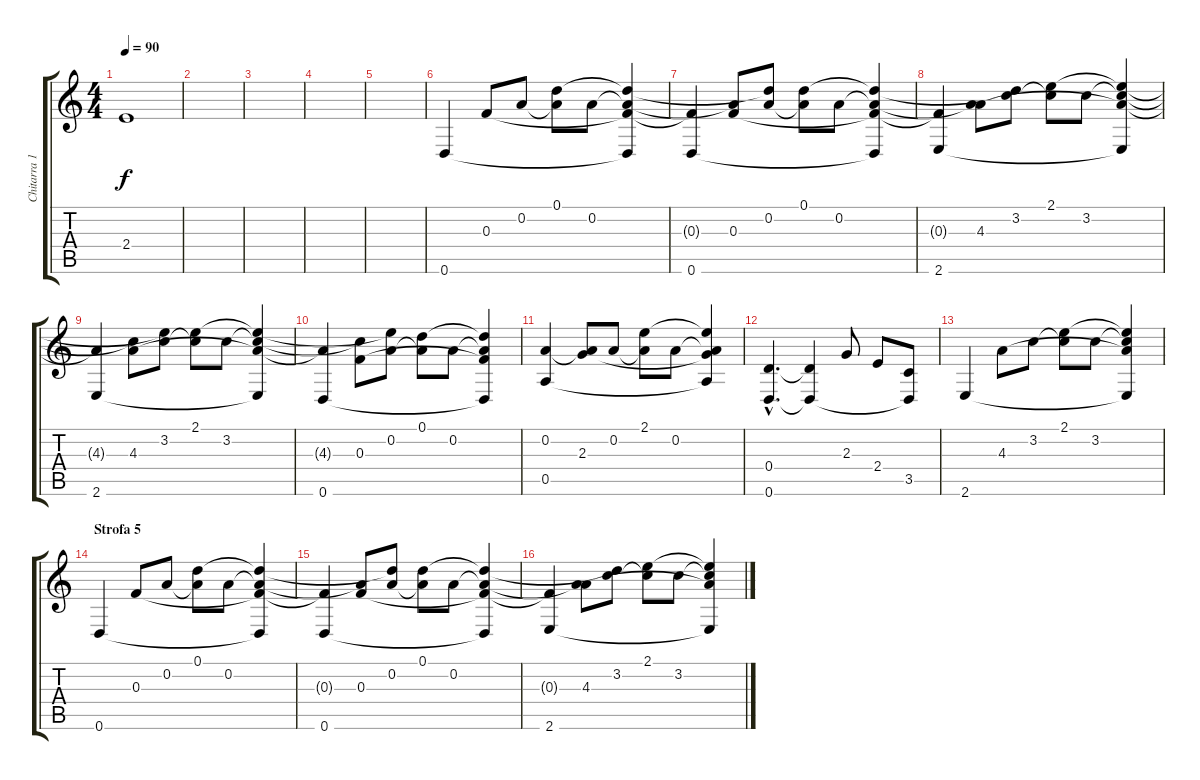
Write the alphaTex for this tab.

\track ("Chitarra 1" "Chitarra 1") {instrument acousticguitarnylon}
\staff {score tabs}
\tuning (D4 A3 F3 D3 A2 D2) {hide}
\ts (4 4)
\tempo 90
\clef g2
\ks c
2.4{t}.1{dy f} |
|
|
|
|
0.6.4 0.3.8 0.2.8 (0.1 0.2{t}).8 0.2.8 (0.1{t} 0.2{t} 0.3{t} 0.6{t}).4 |
(0.3{t} 0.6).4 (0.2{t} 0.3).8 (0.1{t} 0.2).8 (0.1 0.2{t}).8 0.2.8 (0.1{t} 0.2{t} 0.3{t} 0.6{t}).4 |
(0.3{t} 2.6).4 (0.2{t} 4.3).8 (0.1{t} 3.2).8 (2.1 3.2{t}).8 3.2.8 (2.1{t} 3.2{t} 4.3{t} 2.6{t}).4 |
(4.3{t} 2.6).4 (3.2{t} 4.3).8 (2.1{t} 3.2).8 (2.1 3.2{t}).8 3.2.8 (2.1{t} 3.2{t} 4.3{t} 2.6{t}).4 |
(4.3{t} 0.6).4 (3.2{t} 0.3).8 (2.1{t} 0.2).8 (0.1 0.2{t}).8 0.2.8 (0.1{t} 0.2{t} 0.3{t} 0.6{t}).4 |
(0.2 0.5).4 (0.2{t} 2.3).8 0.2.8 (2.1 0.2{t}).8 0.2.8 (2.1{t} 0.2{t} 2.3{t} 0.5{t}).4 |
(0.4{hac} 0.6{hac}).4{d} (0.4{t} 0.6{t}).4 2.3.8 2.4.8 (3.5 0.6{t}).8 |
2.6.4 4.3.8 3.2.8 (2.1 3.2{t}).8 3.2.8 (2.1{t} 3.2{t} 4.3{t} 2.6{t}).4 |
\section ("" "Strofa 5")
0.6.4 0.3.8 0.2.8 (0.1 0.2{t}).8 0.2.8 (0.1{t} 0.2{t} 0.3{t} 0.6{t}).4 |
(0.3{t} 0.6).4 (0.2{t} 0.3).8 (0.1{t} 0.2).8 (0.1 0.2{t}).8 0.2.8 (0.1{t} 0.2{t} 0.3{t} 0.6{t}).4 |
(0.3{t} 2.6).4 (0.2{t} 4.3).8 (0.1{t} 3.2).8 (2.1 3.2{t}).8 3.2.8 (2.1{t} 3.2{t} 4.3{t} 2.6{t}).4
